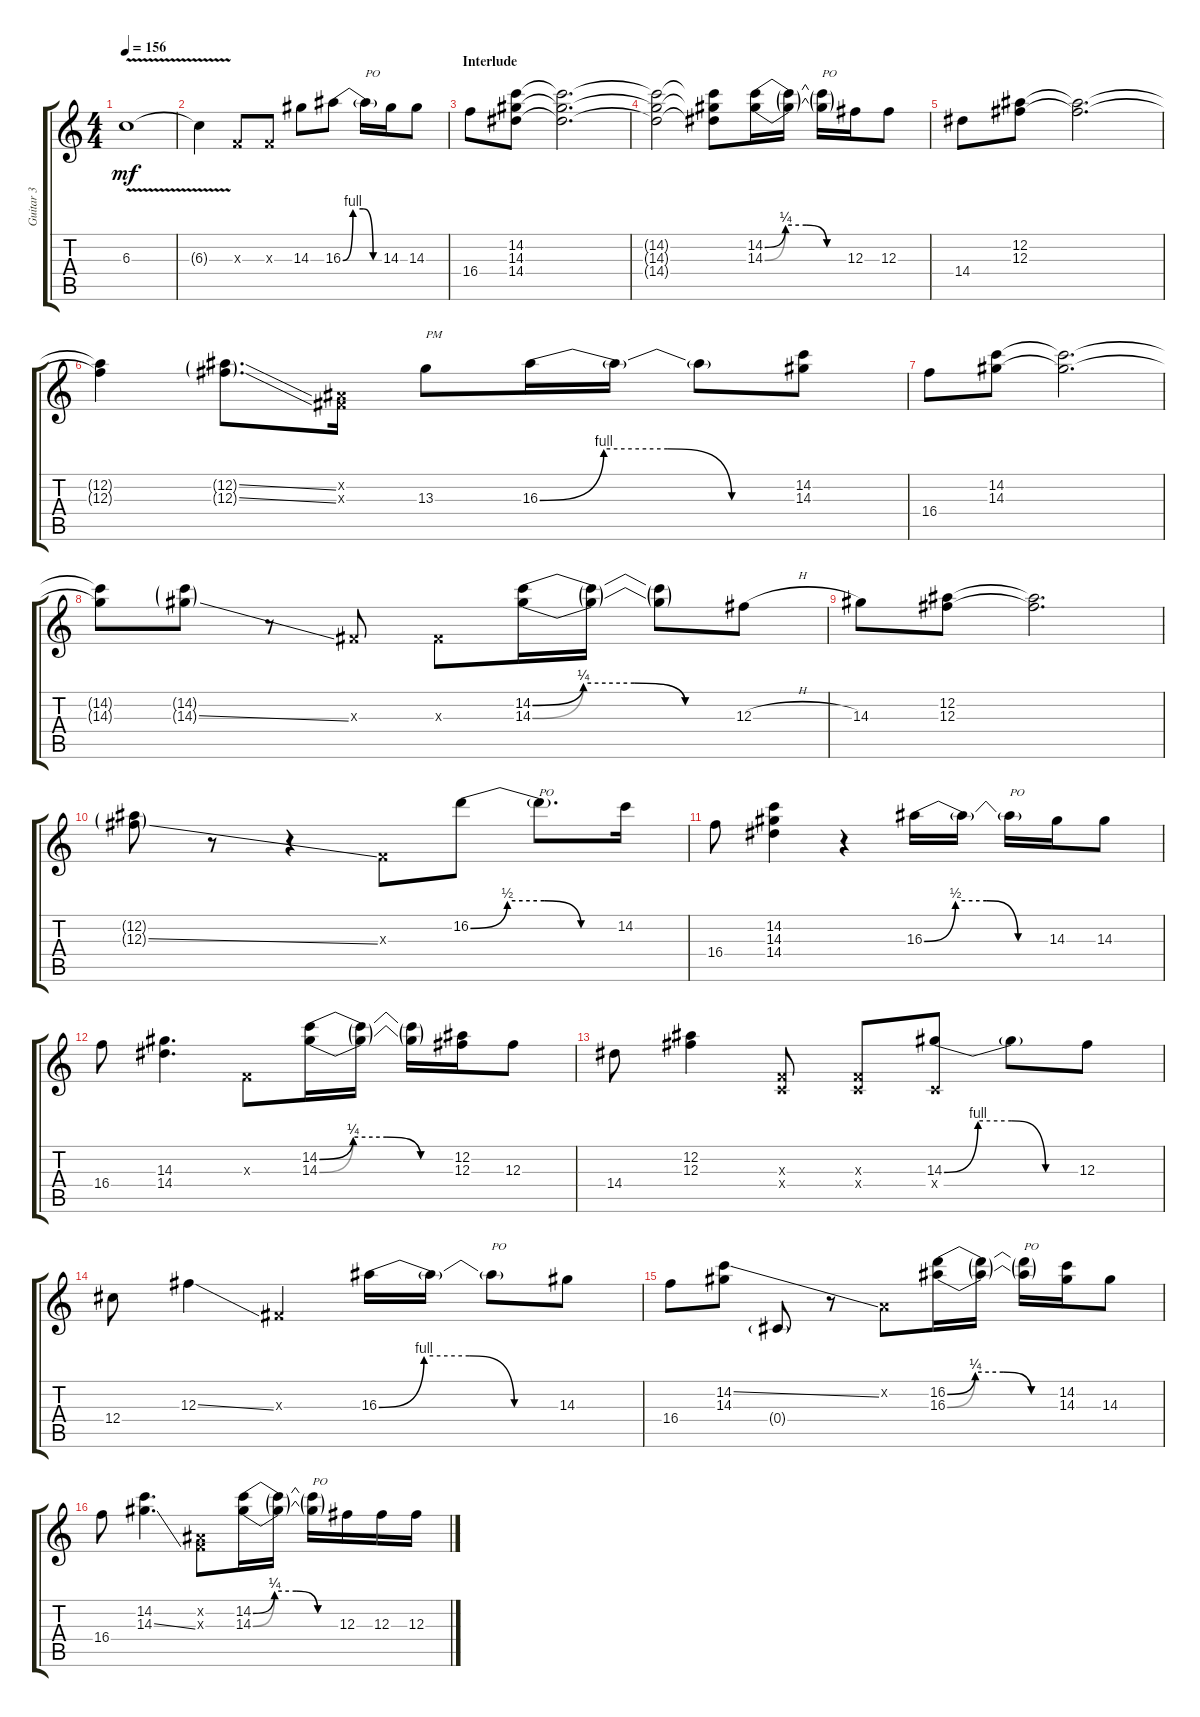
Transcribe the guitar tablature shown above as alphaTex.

\track ("Guitar 3" "Guitar 3") {instrument distortionguitar}
\staff {score tabs}
\tuning (Eb4 Bb3 Gb3 Db3 Ab2 Eb2) {hide}
\ts (4 4)
\tempo 156
\clef g2
\ks c
6.3{v}.1{dy mf} |
6.3{t}.4 -1.3{x}.8 -1.3{x}.8 14.3.8 16.3{be (custom 0 0 15 4 30 4 45 0 60 0)}.8 16.3{t}.16{txt "PO"} 14.3.16 14.3.8 |
\section ("" "Interlude")
16.4.8 (14.2 14.3 14.4).8 (14.2{t} 14.3{t} 14.4{t}).2{d} |
(14.2{t} 14.3{t} 14.4{t}).2 (14.2{t} 14.3{t} 14.4{t}).8 (14.2{be (custom 0 0 15 1 30 1 45 0 60 0)} 14.3{be (custom 0 0 15 1 30 1 45 0 60 0)}).16 (14.2{t} 14.3{t}).16 (14.2{t} 14.3{t}).16{txt "PO"} 12.3.16 12.3.8 |
14.4.8 (12.2 12.3).8 (12.2{t} 12.3{t}).2{d} |
(12.2{t} 12.3{t}).4 (12.2{ss g} 12.3{ss g}).8{d} (0.2{x} 0.3{x}).16 13.3.8{txt "PM"} 16.3{be (custom 0 0 15 4 30 4 45 0 60 0)}.16 16.3{t}.16 16.3{t}.8 (14.2 14.3).8 |
16.4.8 (14.2 14.3).8 (14.2{t} 14.3{t}).2{d} |
(14.2{t} 14.3{t}).8 (14.2{g} 14.3{ss g}).8 r.8 0.3{x}.8 0.3{x}.8 (14.2{be (custom 0 0 15 1 30 1 45 0 60 0)} 14.3{be (custom 0 0 15 1 30 1 45 0 60 0)}).16 (14.2{t} 14.3{t}).16 (14.2{t} 14.3{t}).8 12.3{h}.8 |
14.3.8 (12.2 12.3).8 (12.2{t} 12.3{t}).2{d} |
(12.2{g} 12.3{ss g}).8 r.8 r.4 -1.3{x}.8 16.2{be (custom 0 0 15 2 30 2 45 0 60 0)}.8 16.2{t}.8{d txt "PO"} 14.2.16 |
16.4.8 (14.2 14.3 14.4).4 r.4 16.3{be (custom 0 0 15 2 30 2 45 0 60 0)}.16 16.3{t}.16 16.3{t}.16{txt "PO"} 14.3.16 14.3.8 |
16.4.8 (14.3 14.4).4{d} -1.3{x}.8 (14.2{be (custom 0 0 15 1 30 1 45 0 60 0)} 14.3{be (custom 0 0 15 1 30 1 45 0 60 0)}).16 (14.2{t} 14.3{t}).16 (14.2{t} 14.3{t}).16 (12.2 12.3).16 12.3.8 |
14.4.8 (12.2 12.3).4 (-1.3{x} -1.4{x}).8 (-1.3{x} -1.4{x}).8 (14.3{be (custom 0 0 15 4 30 4 45 0 60 0)} -1.4{x}).8 14.3{t}.8 12.3.8 |
12.4.8 12.3{ss}.4 0.3{x}.4 16.3{be (custom 0 0 15 4 30 4 45 0 60 0)}.16 16.3{t}.16 16.3{t}.8{txt "PO"} 14.3.8 |
16.4.8 (14.2{ss} 14.3).8 0.4{g}.8 r.8 -1.2{x}.8 (16.2{be (custom 0 0 15 1 30 1 45 0 60 0)} 16.3{be (custom 0 0 15 1 30 1 45 0 60 0)}).16 (16.2{t} 16.3{t}).16 (16.2{t} 16.3{t}).16{txt "PO"} (14.2 14.3).16 14.3.8 |
16.4.8 (14.2 14.3{ss}).4{d} (0.2{x} -1.3{x}).8 (14.2{be (custom 0 0 15 1 30 1 45 0 60 0)} 14.3{be (custom 0 0 15 1 30 1 45 0 60 0)}).16 (14.2{t} 14.3{t}).16 (14.2{t} 14.3{t}).16{txt "PO"} 12.3.16 12.3.16 12.3.16
